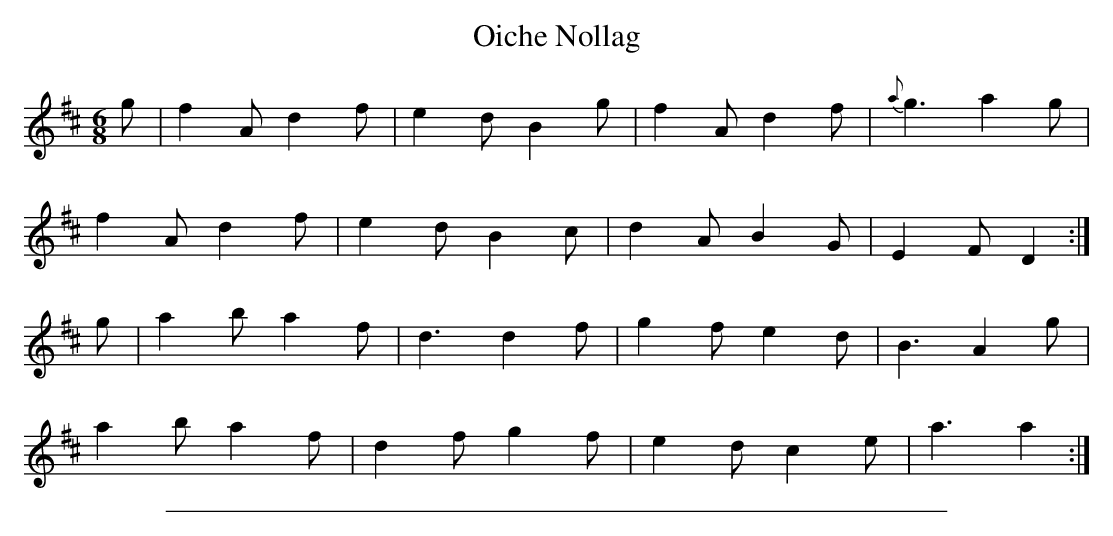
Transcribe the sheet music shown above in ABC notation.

X:1
T: Oiche Nollag
M:6/8
K:D
g|f2 A d2 f|e2 d B2 g|f2 A d2 f|{a}g3 a2 g|
f2 A d2f|e2 d B2 c|d2 A B2 G|E2 F D2:|
g|a2 b a2 f| d3 d2 f|g2fe2d|B3 A2 g|
a2ba2f|d2fg2f|e2dc2e|a3 a2:|
